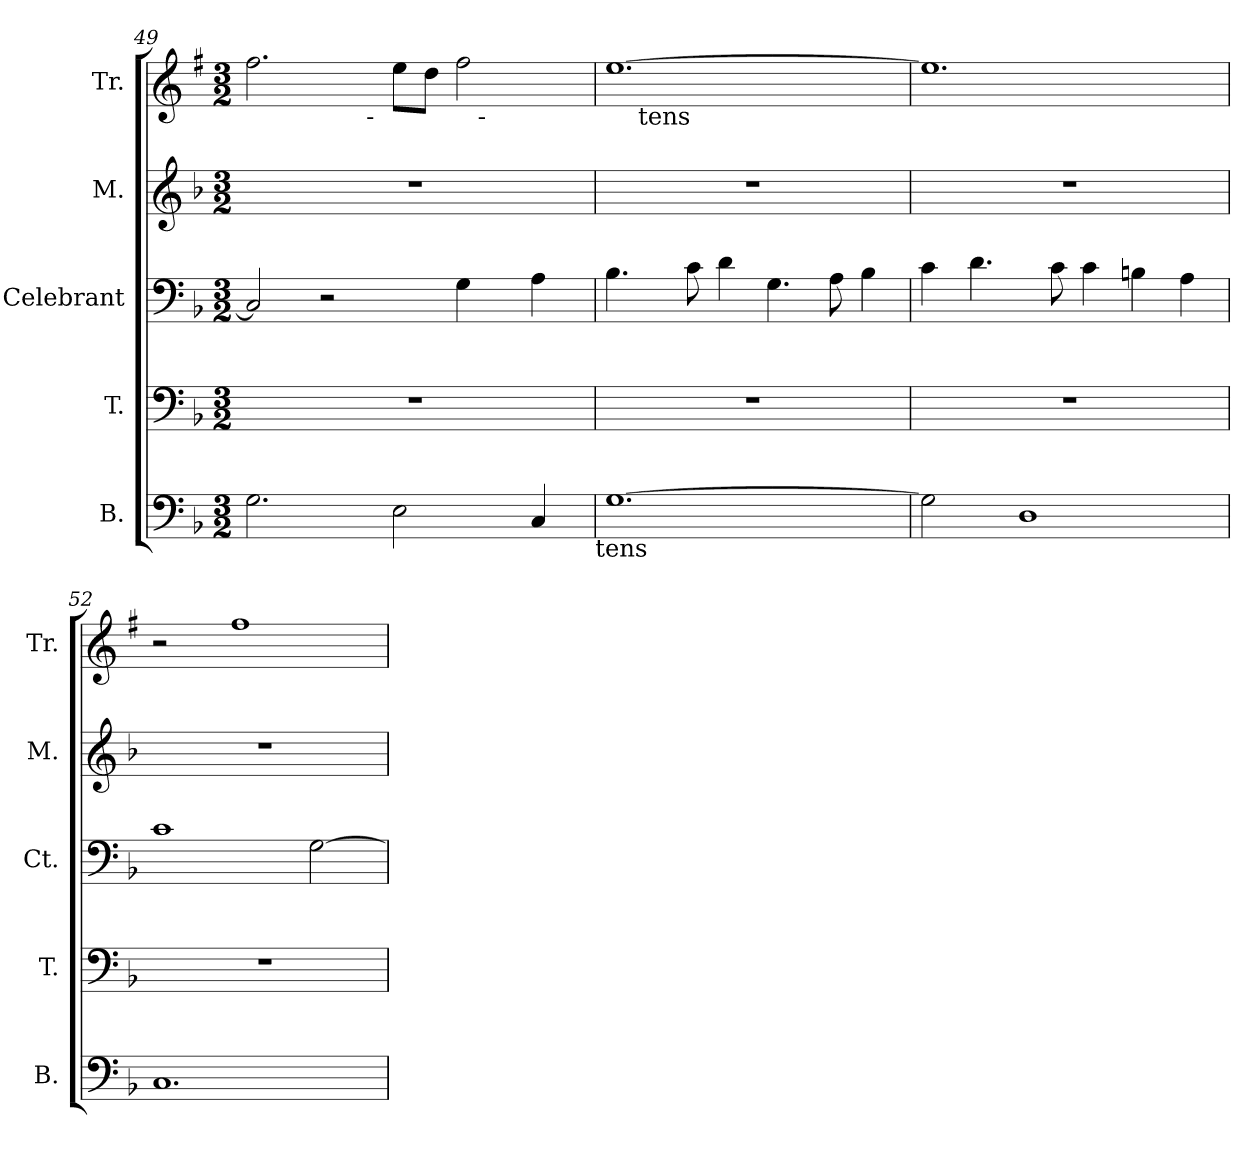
**kern	**kern	**kern	**kern	**kern
*part5	*part4	*part3	*part2	*part1
*staff5	*staff4	*staff3	*staff2	*staff1
*I"B.	*I"T.	*I"Celebrant	*I"M.	*I"Tr.
*I'B.	*I'T.	*I'Ct.	*I'M.	*I'Tr.
*clefF4	*clefF4	*clefF4	*clefG2	*clefG2
*	*	*	*	*ITrd1c2
*k[b-]	*k[b-]	*k[b-]	*k[b-]	*k[b-]
*F:	*F:	*F:	*F:	*F:
*M3/2	*M3/2	*M3/2	*M3/2	*M3/2
=49	=49	=49	=49	=49
!	!	!	!	!LO:TX:b:t=po
*	*	*	*	*^
*	*	*	*	*	*^
2.G\	1.r	2C/]	1.r	2.ee\	2ryy	1ryy
.	.	2r	.	.	8ryy	.
.	.	.	.	.	32ryy	.
!	!	!	!	!	!LO:TX:b:t=-	!
.	.	.	.	.	2ryy	.
2E\	.	.	.	8dd\L	.	.
.	.	.	.	8cc\J	.	.
.	.	4G\	.	2ee\	.	16ryy
!	!	!	!	!	!	!LO:TX:b:t=-
.	.	.	.	.	.	4..ryy
.	.	.	.	.	4ryy	.
4C/	.	4A\	.	.	.	.
.	.	.	.	.	16.ryy	.
!LO:TX:b:t=tens	!	!	!	!	!	!
*	*	*	*	*	*v	*v
!!LO:LB:g=z
=50	=50	=50	=50	=50	=50
[>1.G	1.r	4.B-\	1.r	[>1.dd	8ryy
!	!	!	!	!	!LO:TX:b:t=tens
.	.	.	.	.	1ryy
.	.	8c\	.	.	.
.	.	4d\	.	.	.
.	.	4.G\	.	.	.
.	.	8A\	.	.	4.ryy
.	.	4B-\	.	.	.
*	*	*	*	*v	*v
=51	=51	=51	=51	=51
2G\]	1.r	4c\	1.r	1.dd]
.	.	4.d\	.	.
1D	.	.	.	.
.	.	8c\	.	.
.	.	4c\	.	.
.	.	4B\	.	.
.	.	4A\	.	.
=52	=52	=52	=52	=52
1.C	1.r	1c	1.r	2r
.	.	.	.	1ee
.	.	[>2G\	.	.
=	=	=	=	=
*-	*-	*-	*-	*-
